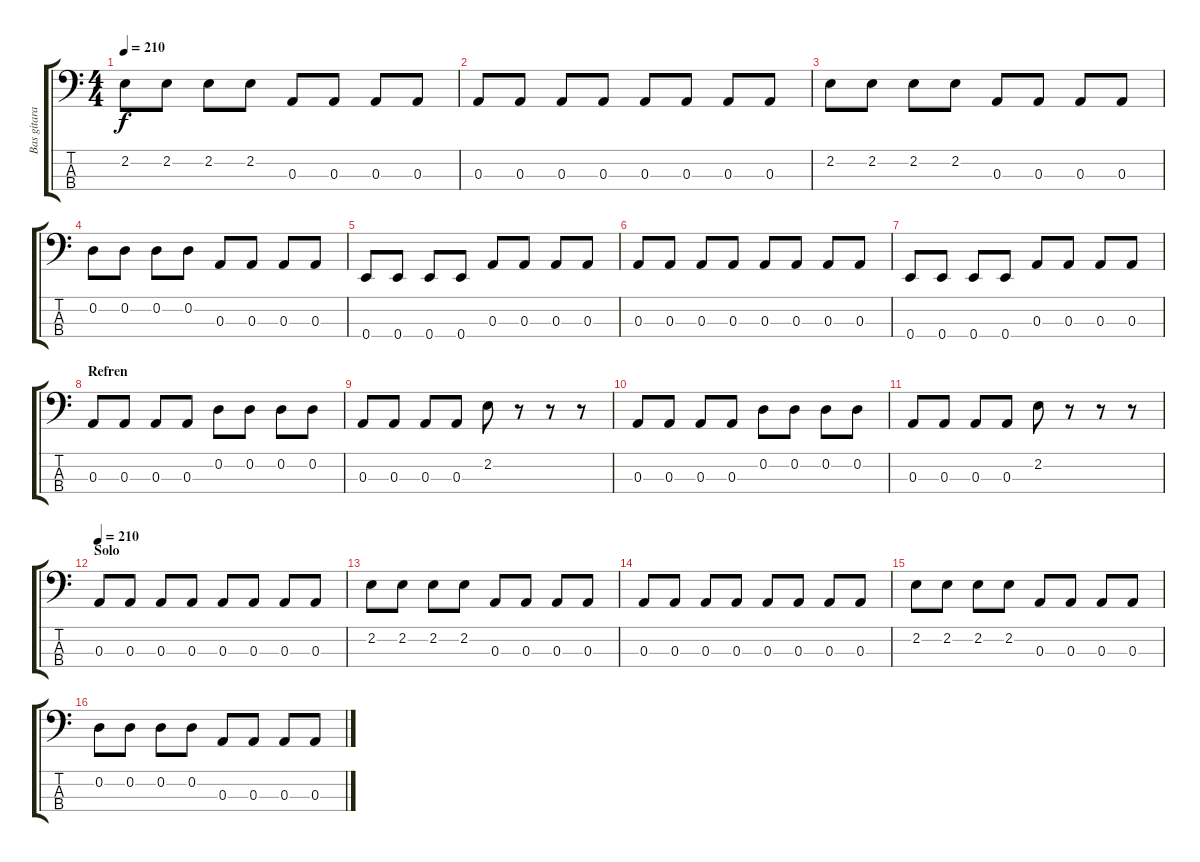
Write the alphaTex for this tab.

\track ("Bas gitara" "Bas gitara") {instrument electricbasspick}
\staff {score tabs}
\tuning (G2 D2 A1 E1) {hide}
\ts (4 4)
\tempo 210
\clef f4
\ks c
2.2.8{dy f} 2.2.8 2.2.8 2.2.8 0.3.8 0.3.8 0.3.8 0.3.8 |
0.3.8 0.3.8 0.3.8 0.3.8 0.3.8 0.3.8 0.3.8 0.3.8 |
2.2.8 2.2.8 2.2.8 2.2.8 0.3.8 0.3.8 0.3.8 0.3.8 |
0.2.8 0.2.8 0.2.8 0.2.8 0.3.8 0.3.8 0.3.8 0.3.8 |
0.4.8 0.4.8 0.4.8 0.4.8 0.3.8 0.3.8 0.3.8 0.3.8 |
0.3.8 0.3.8 0.3.8 0.3.8 0.3.8 0.3.8 0.3.8 0.3.8 |
0.4.8 0.4.8 0.4.8 0.4.8 0.3.8 0.3.8 0.3.8 0.3.8 |
\section ("" "Refren")
0.3.8 0.3.8 0.3.8 0.3.8 0.2.8 0.2.8 0.2.8 0.2.8 |
0.3.8 0.3.8 0.3.8 0.3.8 2.2.8 r.8 r.8 r.8 |
0.3.8 0.3.8 0.3.8 0.3.8 0.2.8 0.2.8 0.2.8 0.2.8 |
0.3.8 0.3.8 0.3.8 0.3.8 2.2.8 r.8 r.8 r.8 |
\section ("" "Solo")
\tempo 210
0.3.8 0.3.8 0.3.8 0.3.8 0.3.8 0.3.8 0.3.8 0.3.8 |
2.2.8 2.2.8 2.2.8 2.2.8 0.3.8 0.3.8 0.3.8 0.3.8 |
0.3.8 0.3.8 0.3.8 0.3.8 0.3.8 0.3.8 0.3.8 0.3.8 |
2.2.8 2.2.8 2.2.8 2.2.8 0.3.8 0.3.8 0.3.8 0.3.8 |
0.2.8 0.2.8 0.2.8 0.2.8 0.3.8 0.3.8 0.3.8 0.3.8
